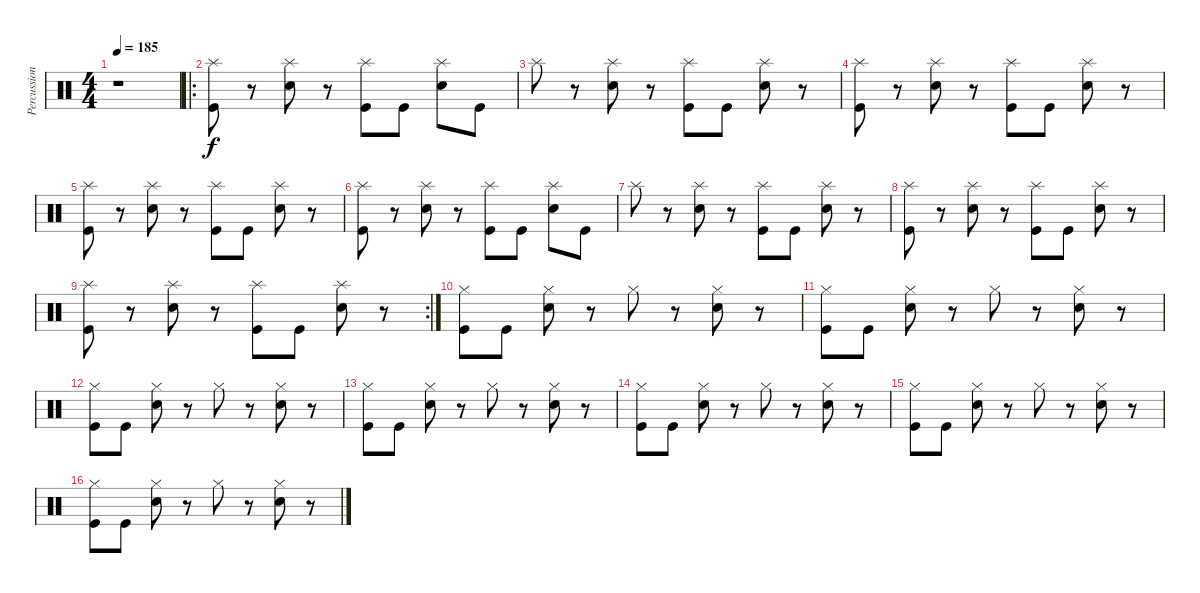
\track ("Percussions" "Percussion") {instrument percussion}
\staff {score}
\articulation defaults
\ts (4 4)
\tempo 185
\clef neutral
\ks c
r.1{dy f} |
\ro
("Kick (hit)" "Splash (hit)").8 r.8 ("Electric Snare (hit)" "Splash (hit)").8 r.8 ("Kick (hit)" "Splash (hit)").8 "Kick (hit)".8 ("Electric Snare (hit)" "Splash (hit)").8 "Kick (hit)".8 |
"Splash (hit)".8 r.8 ("Electric Snare (hit)" "Splash (hit)").8 r.8 ("Kick (hit)" "Splash (hit)").8 "Kick (hit)".8 ("Electric Snare (hit)" "Splash (hit)").8 r.8 |
("Kick (hit)" "Splash (hit)").8 r.8 ("Electric Snare (hit)" "Splash (hit)").8 r.8 ("Kick (hit)" "Splash (hit)").8 "Kick (hit)".8 ("Electric Snare (hit)" "Splash (hit)").8 r.8 |
("Kick (hit)" "Splash (hit)").8 r.8 ("Electric Snare (hit)" "Splash (hit)").8 r.8 ("Kick (hit)" "Splash (hit)").8 "Kick (hit)".8 ("Electric Snare (hit)" "Splash (hit)").8 r.8 |
("Kick (hit)" "Splash (hit)").8 r.8 ("Electric Snare (hit)" "Splash (hit)").8 r.8 ("Kick (hit)" "Splash (hit)").8 "Kick (hit)".8 ("Electric Snare (hit)" "Splash (hit)").8 "Kick (hit)".8 |
"Splash (hit)".8 r.8 ("Electric Snare (hit)" "Splash (hit)").8 r.8 ("Kick (hit)" "Splash (hit)").8 "Kick (hit)".8 ("Electric Snare (hit)" "Splash (hit)").8 r.8 |
("Kick (hit)" "Splash (hit)").8 r.8 ("Electric Snare (hit)" "Splash (hit)").8 r.8 ("Kick (hit)" "Splash (hit)").8 "Kick (hit)".8 ("Electric Snare (hit)" "Splash (hit)").8 r.8 |
\rc 2
("Kick (hit)" "Splash (hit)").8 r.8 ("Electric Snare (hit)" "Splash (hit)").8 r.8 ("Kick (hit)" "Splash (hit)").8 "Kick (hit)".8 ("Electric Snare (hit)" "Splash (hit)").8 r.8 |
("Kick (hit)" "Hi-Hat (closed)").8 "Kick (hit)".8 ("Electric Snare (hit)" "Hi-Hat (closed)").8 r.8 "Hi-Hat (closed)".8 r.8 ("Electric Snare (hit)" "Hi-Hat (closed)").8 r.8 |
("Kick (hit)" "Hi-Hat (closed)").8 "Kick (hit)".8 ("Electric Snare (hit)" "Hi-Hat (closed)").8 r.8 "Hi-Hat (closed)".8 r.8 ("Electric Snare (hit)" "Hi-Hat (closed)").8 r.8 |
("Kick (hit)" "Hi-Hat (closed)").8 "Kick (hit)".8 ("Electric Snare (hit)" "Hi-Hat (closed)").8 r.8 "Hi-Hat (closed)".8 r.8 ("Electric Snare (hit)" "Hi-Hat (closed)").8 r.8 |
("Kick (hit)" "Hi-Hat (closed)").8 "Kick (hit)".8 ("Electric Snare (hit)" "Hi-Hat (closed)").8 r.8 "Hi-Hat (closed)".8 r.8 ("Electric Snare (hit)" "Hi-Hat (closed)").8 r.8 |
("Kick (hit)" "Hi-Hat (closed)").8 "Kick (hit)".8 ("Electric Snare (hit)" "Hi-Hat (closed)").8 r.8 "Hi-Hat (closed)".8 r.8 ("Electric Snare (hit)" "Hi-Hat (closed)").8 r.8 |
("Kick (hit)" "Hi-Hat (closed)").8 "Kick (hit)".8 ("Electric Snare (hit)" "Hi-Hat (closed)").8 r.8 "Hi-Hat (closed)".8 r.8 ("Electric Snare (hit)" "Hi-Hat (closed)").8 r.8 |
("Kick (hit)" "Hi-Hat (closed)").8 "Kick (hit)".8 ("Electric Snare (hit)" "Hi-Hat (closed)").8 r.8 "Hi-Hat (closed)".8 r.8 ("Electric Snare (hit)" "Hi-Hat (closed)").8 r.8
